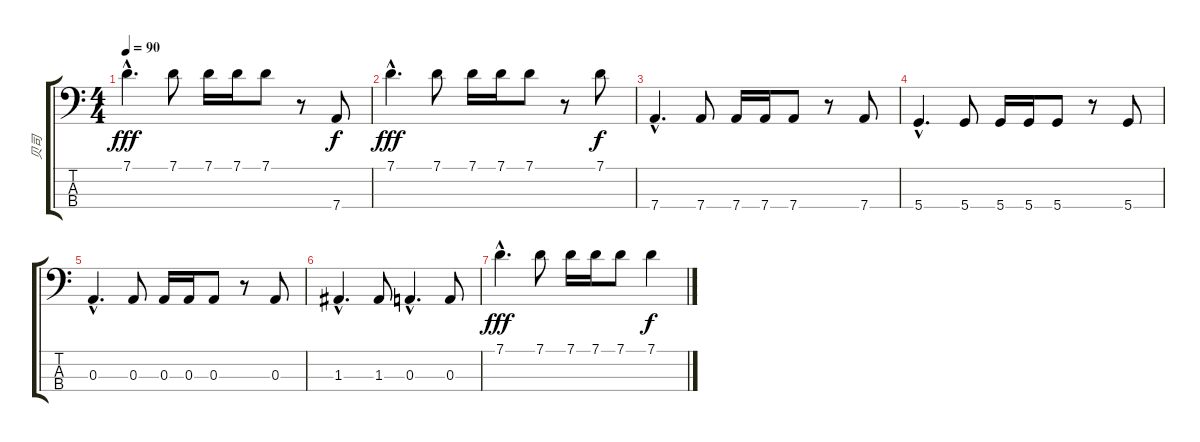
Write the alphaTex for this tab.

\track ("贝司" "贝司") {instrument electricbasspick}
\staff {score tabs}
\tuning (G2 D2 A1 D1) {hide}
\ts (4 4)
\tempo 90
\clef f4
\ks c
7.1{hac}.4{d dy fff} 7.1.8 7.1.16 7.1.16 7.1.8 r.8 7.4.8{dy f} |
7.1{hac}.4{d dy fff} 7.1.8 7.1.16 7.1.16 7.1.8 r.8 7.1.8{dy f} |
7.4{hac}.4{d} 7.4.8 7.4.16 7.4.16 7.4.8 r.8 7.4.8 |
5.4{hac}.4{d} 5.4.8 5.4.16 5.4.16 5.4.8 r.8 5.4.8 |
0.3{hac}.4{d} 0.3.8 0.3.16 0.3.16 0.3.8 r.8 0.3.8 |
1.3{hac}.4{d} 1.3.8 0.3{hac}.4{d} 0.3.8 |
7.1{hac}.4{d dy fff} 7.1.8 7.1.16 7.1.16 7.1.8 7.1.4{dy f}
